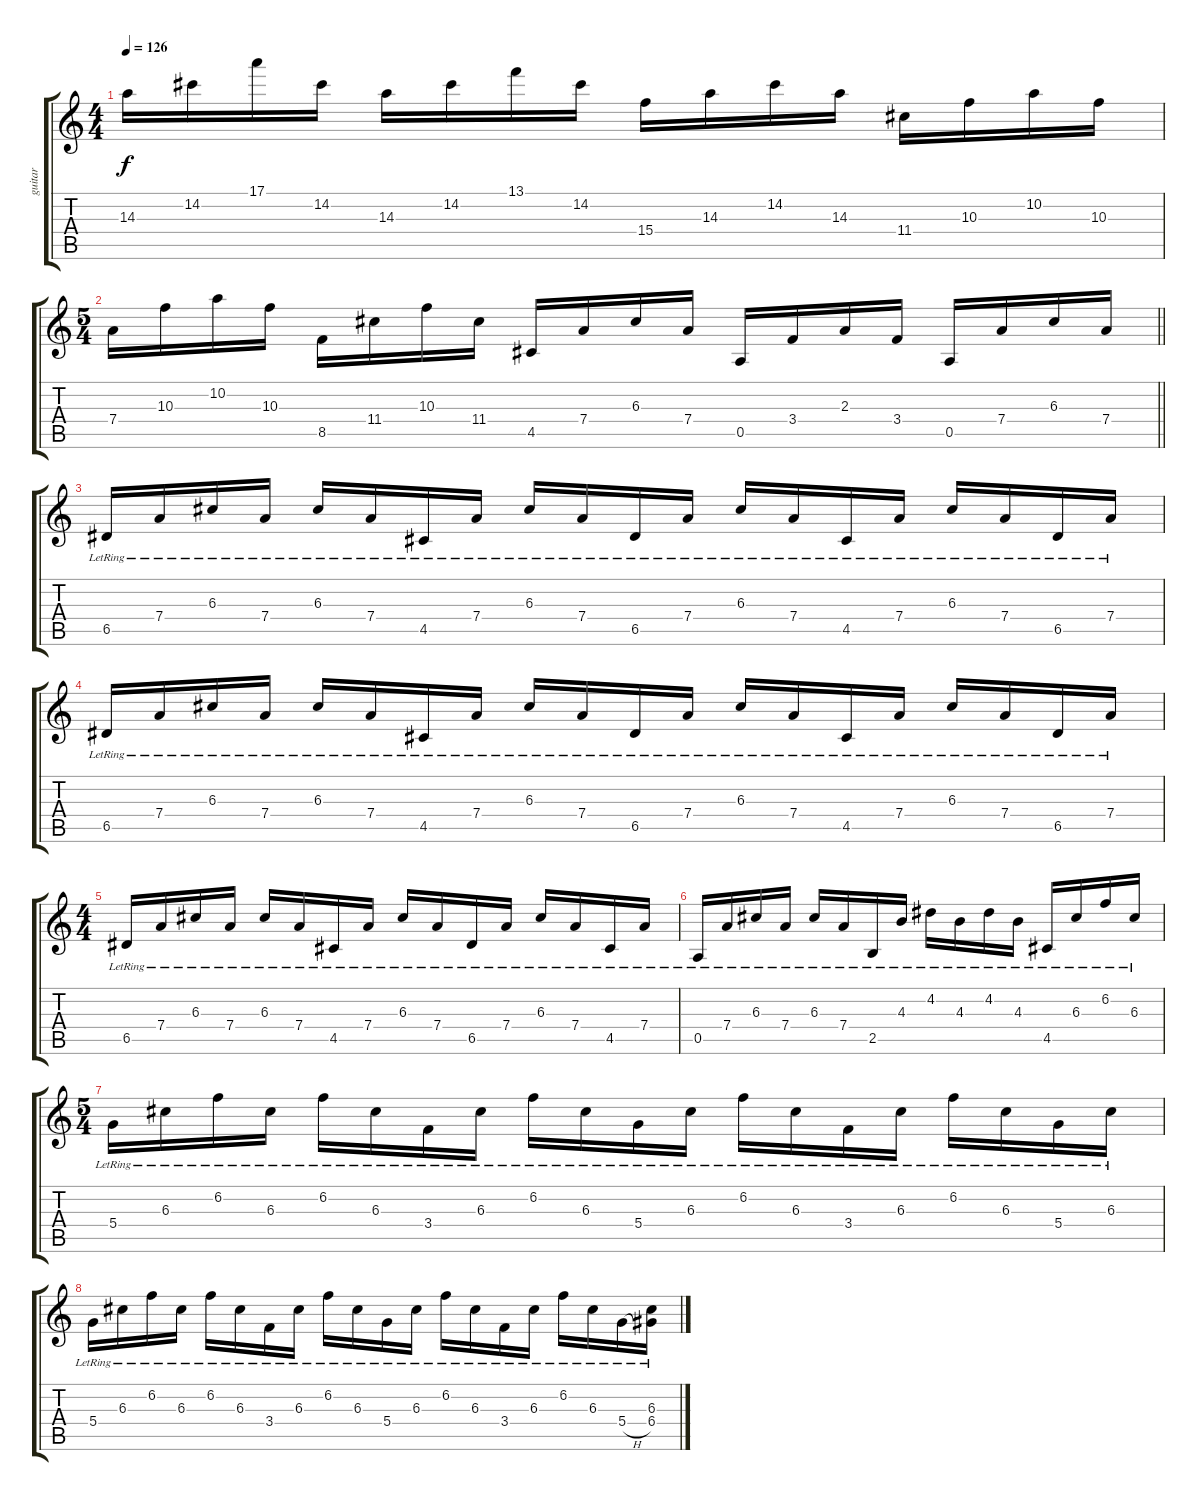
\track ("guitar" "guitar") {instrument electricguitarjazz}
\staff {score tabs}
\tuning (E4 B3 G3 D3 A2 E2) {hide}
\ts (4 4)
\tempo 126
\clef g2
\ks c
14.3.16{dy f} 14.2.16 17.1.16 14.2.16 14.3.16 14.2.16 13.1.16 14.2.16 15.4.16 14.3.16 14.2.16 14.3.16 11.4.16 10.3.16 10.2.16 10.3.16 |
\ts (5 4)
\barLineRight lightlight
7.4.16 10.3.16 10.2.16 10.3.16 8.5.16 11.4.16 10.3.16 11.4.16 4.5.16 7.4.16 6.3.16 7.4.16 0.5.16 3.4.16 2.3.16 3.4.16 0.5.16 7.4.16 6.3.16 7.4.16 |
6.5{lr}.16 7.4{lr}.16 6.3{lr}.16 7.4{lr}.16 6.3{lr}.16 7.4{lr}.16 4.5{lr}.16 7.4{lr}.16 6.3{lr}.16 7.4{lr}.16 6.5{lr}.16 7.4{lr}.16 6.3{lr}.16 7.4{lr}.16 4.5{lr}.16 7.4{lr}.16 6.3{lr}.16 7.4{lr}.16 6.5{lr}.16 7.4{lr}.16 |
6.5{lr}.16 7.4{lr}.16 6.3{lr}.16 7.4{lr}.16 6.3{lr}.16 7.4{lr}.16 4.5{lr}.16 7.4{lr}.16 6.3{lr}.16 7.4{lr}.16 6.5{lr}.16 7.4{lr}.16 6.3{lr}.16 7.4{lr}.16 4.5{lr}.16 7.4{lr}.16 6.3{lr}.16 7.4{lr}.16 6.5{lr}.16 7.4{lr}.16 |
\ts (4 4)
6.5{lr}.16 7.4{lr}.16 6.3{lr}.16 7.4{lr}.16 6.3{lr}.16 7.4{lr}.16 4.5{lr}.16 7.4{lr}.16 6.3{lr}.16 7.4{lr}.16 6.5{lr}.16 7.4{lr}.16 6.3{lr}.16 7.4{lr}.16 4.5{lr}.16 7.4{lr}.16 |
0.5{lr}.16 7.4{lr}.16 6.3{lr}.16 7.4{lr}.16 6.3{lr}.16 7.4{lr}.16 2.5{lr}.16 4.3{lr}.16 4.2{lr}.16 4.3{lr}.16 4.2{lr}.16 4.3{lr}.16 4.5{lr}.16 6.3{lr}.16 6.2{lr}.16 6.3{lr}.16 |
\ts (5 4)
5.4{lr}.16 6.3{lr}.16 6.2{lr}.16 6.3{lr}.16 6.2{lr}.16 6.3{lr}.16 3.4{lr}.16 6.3{lr}.16 6.2{lr}.16 6.3{lr}.16 5.4{lr}.16 6.3{lr}.16 6.2{lr}.16 6.3{lr}.16 3.4{lr}.16 6.3{lr}.16 6.2{lr}.16 6.3{lr}.16 5.4{lr}.16 6.3{lr}.16 |
5.4{lr}.16 6.3{lr}.16 6.2{lr}.16 6.3{lr}.16 6.2{lr}.16 6.3{lr}.16 3.4{lr}.16 6.3{lr}.16 6.2{lr}.16 6.3{lr}.16 5.4{lr}.16 6.3{lr}.16 6.2{lr}.16 6.3{lr}.16 3.4{lr}.16 6.3{lr}.16 6.2{lr}.16 6.3{lr}.16 5.4{h lr}.16 (6.3{lr} 6.4{lr}).16
